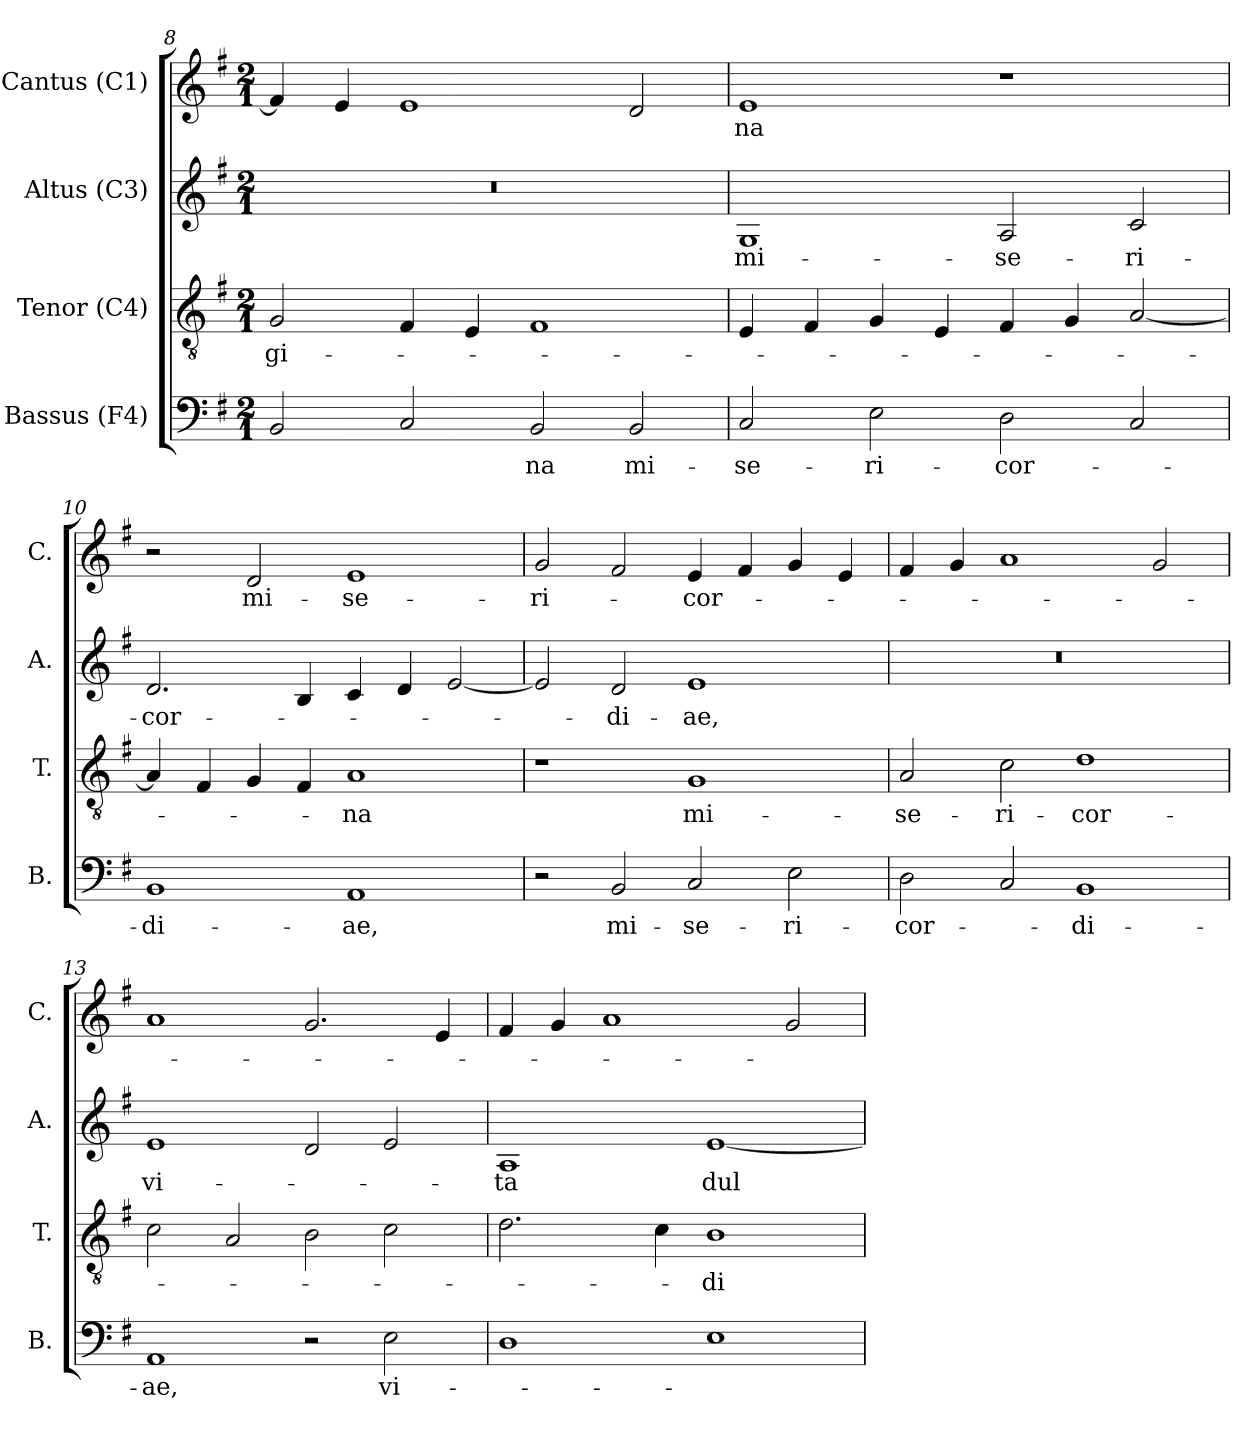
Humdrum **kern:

**kern	**text	**kern	**text	**kern	**text	**kern	**text
*part4	*part4	*part3	*part3	*part2	*part2	*part1	*part1
*staff4	*staff4	*staff3	*staff3	*staff2	*staff2	*staff1	*staff1
*I"Bassus (F4)	*	*I"Tenor (C4)	*	*I"Altus (C3)	*	*I"Cantus (C1)	*
*I'B.	*	*I'T.	*	*I'A.	*	*I'C.	*
*clefF4	*	*clefGv2	*	*clefG2	*	*clefG2	*
*	*	*ITrd7c12	*	*ITrd7c12	*	*	*
*k[f#]	*	*k[f#]	*	*k[f#]	*	*k[f#]	*
*G:	*	*G:	*	*G:	*	*G:	*
*M2/1	*	*M2/1	*	*M2/1	*	*M2/1	*
=8	=8	=8	=8	=8	=8	=8	=8
!	!	!	!LO:LY:b:color=#000000	!LO:N:vis=1	!	!	!
2BBi/	.	2GGi/	-gi-	0r	.	4f#i/]	.
.	.	.	.	.	.	4ei/	.
2Ci/	.	4FF#i/	.	.	.	1ei	.
.	.	4EEi/	.	.	.	.	.
!	!LO:LY:b:color=#000000	!	!	!	!	!	!
2BBi/	-na	1FF#i	.	.	.	.	.
!	!LO:LY:b:color=#000000	!	!	!	!	!	!
2BBi/	mi-	.	.	.	.	2di/	.
!!LO:LB:g=z
=9	=9	=9	=9	=9	=9	=9	=9
!	!LO:LY:b:color=#000000	!	!	!	!	!	!
!	!	!	!	!	!LO:LY:b:color=#000000	!	!
!	!	!	!	!	!	!	!LO:LY:b:color=#000000
2Ci/	-se-	4EEi/	.	1GGi	mi-	1ei	-na
.	.	4FF#i/	.	.	.	.	.
!	!LO:LY:b:color=#000000	!	!	!	!	!	!
2Ei\	-ri-	4GGi/	.	.	.	.	.
.	.	4EEi/	.	.	.	.	.
!	!LO:LY:b:color=#000000	!	!	!	!	!	!
!	!	!	!	!	!LO:LY:b:color=#000000	!	!
2Di\	-cor-	4FF#i/	.	2AAi/	-se-	1r	.
.	.	4GGi/	.	.	.	.	.
!	!	!	!	!	!LO:LY:b:color=#000000	!	!
2Ci/	.	[2AAi/	.	2Ci/	-ri-	.	.
=10	=10	=10	=10	=10	=10	=10	=10
!	!LO:LY:b:color=#000000	!	!	!	!	!	!
!	!	!	!	!	!LO:LY:b:color=#000000	!	!
1BBi	-di-	4AAi/]	.	2.Di/	-cor-	2r	.
.	.	4FF#i/	.	.	.	.	.
!	!	!	!	!	!	!	!LO:LY:b:color=#000000
.	.	4GGi/	.	.	.	2di/	mi-
.	.	4FF#i/	.	4BBi/	.	.	.
!	!LO:LY:b:color=#000000	!	!	!	!	!	!
!	!	!	!LO:LY:b:color=#000000	!	!	!	!
!	!	!	!	!	!	!	!LO:LY:b:color=#000000
1AAi	-ae,	1AAi	-na	4Ci/	.	1ei	-se-
.	.	.	.	4Di/	.	.	.
.	.	.	.	[2Ei/	.	.	.
=11	=11	=11	=11	=11	=11	=11	=11
!	!	!	!	!	!	!	!LO:LY:b:color=#000000
2r	.	1r	.	2Ei/]	.	2gi/	-ri-
!	!LO:LY:b:color=#000000	!	!	!	!	!	!
!	!	!	!	!	!LO:LY:b:color=#000000	!	!
2BBi/	mi-	.	.	2Di/	-di-	2f#i/	.
!	!LO:LY:b:color=#000000	!	!	!	!	!	!
!	!	!	!LO:LY:b:color=#000000	!	!	!	!
!	!	!	!	!	!LO:LY:b:color=#000000	!	!
!	!	!	!	!	!	!	!LO:LY:b:color=#000000
2Ci/	-se-	1GGi	mi-	1Ei	-ae,	4ei/	-cor-
.	.	.	.	.	.	4f#i/	.
!	!LO:LY:b:color=#000000	!	!	!	!	!	!
2Ei\	-ri-	.	.	.	.	4gi/	.
.	.	.	.	.	.	4ei/	.
=12	=12	=12	=12	=12	=12	=12	=12
!	!LO:LY:b:color=#000000	!	!	!	!	!	!
!	!	!	!LO:LY:b:color=#000000	!LO:N:vis=1	!	!	!
2Di\	-cor-	2AAi/	-se-	0r	.	4f#i/	.
.	.	.	.	.	.	4gi/	.
!	!	!	!LO:LY:b:color=#000000	!	!	!	!
2Ci/	.	2Ci\	-ri-	.	.	1ai	.
!	!LO:LY:b:color=#000000	!	!	!	!	!	!
!	!	!	!LO:LY:b:color=#000000	!	!	!	!
1BBi	-di-	1Di	-cor-	.	.	.	.
.	.	.	.	.	.	2gi/	.
!!LO:PB:g=z
=13	=13	=13	=13	=13	=13	=13	=13
!	!LO:LY:b:color=#000000	!	!	!	!	!	!
!	!	!	!	!	!LO:LY:b:color=#000000	!	!
1AAi	-ae,	2Ci\	.	1Ei	vi-	1ai	.
.	.	2AAi/	.	.	.	.	.
2r	.	2BBi\	.	2Di/	.	2.gi/	.
!	!LO:LY:b:color=#000000	!	!	!	!	!	!
2Ei\	vi-	2Ci\	.	2Ei/	.	.	.
.	.	.	.	.	.	4ei/	.
=14	=14	=14	=14	=14	=14	=14	=14
!	!	!	!	!	!LO:LY:b:color=#000000	!	!
1Di	.	2.Di\	.	1AAi	-ta	4f#i/	.
.	.	.	.	.	.	4gi/	.
.	.	.	.	.	.	1ai	.
.	.	4Ci\	.	.	.	.	.
!	!	!	!LO:LY:b:color=#000000	!	!	!	!
!	!	!	!	!	!LO:LY:b:color=#000000	!	!
1Ei	.	1BBi	-di-	[1Ei	dul-	.	.
.	.	.	.	.	.	2gi/	.
=	=	=	=	=	=	=	=
*-	*-	*-	*-	*-	*-	*-	*-
